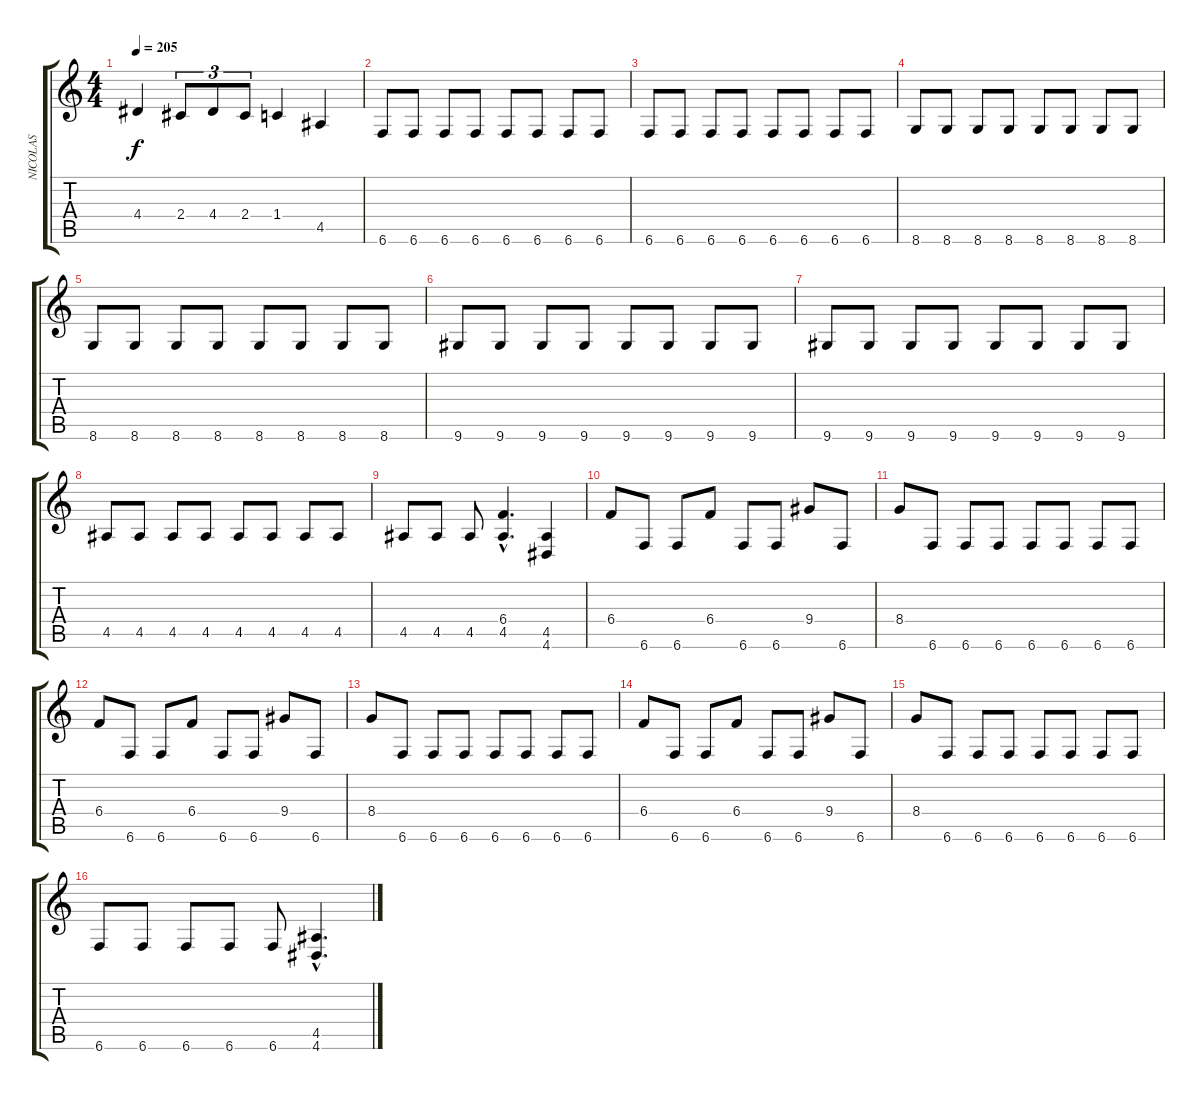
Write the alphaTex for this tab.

\track ("NICOLAS" "NICOLAS") {instrument overdrivenguitar}
\staff {score tabs}
\tuning (Db4 Ab3 E3 B2 Gb2 B1) {hide}
\ts (4 4)
\tempo 205
\clef g2
\ks c
4.4.4{dy f} 2.4.8{tu (3 2)} 4.4.8{tu (3 2)} 2.4.8{tu (3 2)} 1.4.4 4.5.4 |
6.6.8 6.6.8 6.6.8 6.6.8 6.6.8 6.6.8 6.6.8 6.6.8 |
6.6.8 6.6.8 6.6.8 6.6.8 6.6.8 6.6.8 6.6.8 6.6.8 |
8.6.8 8.6.8 8.6.8 8.6.8 8.6.8 8.6.8 8.6.8 8.6.8 |
8.6.8 8.6.8 8.6.8 8.6.8 8.6.8 8.6.8 8.6.8 8.6.8 |
9.6.8 9.6.8 9.6.8 9.6.8 9.6.8 9.6.8 9.6.8 9.6.8 |
9.6.8 9.6.8 9.6.8 9.6.8 9.6.8 9.6.8 9.6.8 9.6.8 |
4.5.8 4.5.8 4.5.8 4.5.8 4.5.8 4.5.8 4.5.8 4.5.8 |
4.5.8 4.5.8 4.5.8 (6.4{hac} 4.5{hac}).4{d} (4.5 4.6).4 |
6.4.8 6.6.8 6.6.8 6.4.8 6.6.8 6.6.8 9.4.8 6.6.8 |
8.4.8 6.6.8 6.6.8 6.6.8 6.6.8 6.6.8 6.6.8 6.6.8 |
6.4.8 6.6.8 6.6.8 6.4.8 6.6.8 6.6.8 9.4.8 6.6.8 |
8.4.8 6.6.8 6.6.8 6.6.8 6.6.8 6.6.8 6.6.8 6.6.8 |
6.4.8 6.6.8 6.6.8 6.4.8 6.6.8 6.6.8 9.4.8 6.6.8 |
8.4.8 6.6.8 6.6.8 6.6.8 6.6.8 6.6.8 6.6.8 6.6.8 |
6.6.8 6.6.8 6.6.8 6.6.8 6.6.8 (4.5{hac} 4.6{hac}).4{d}
